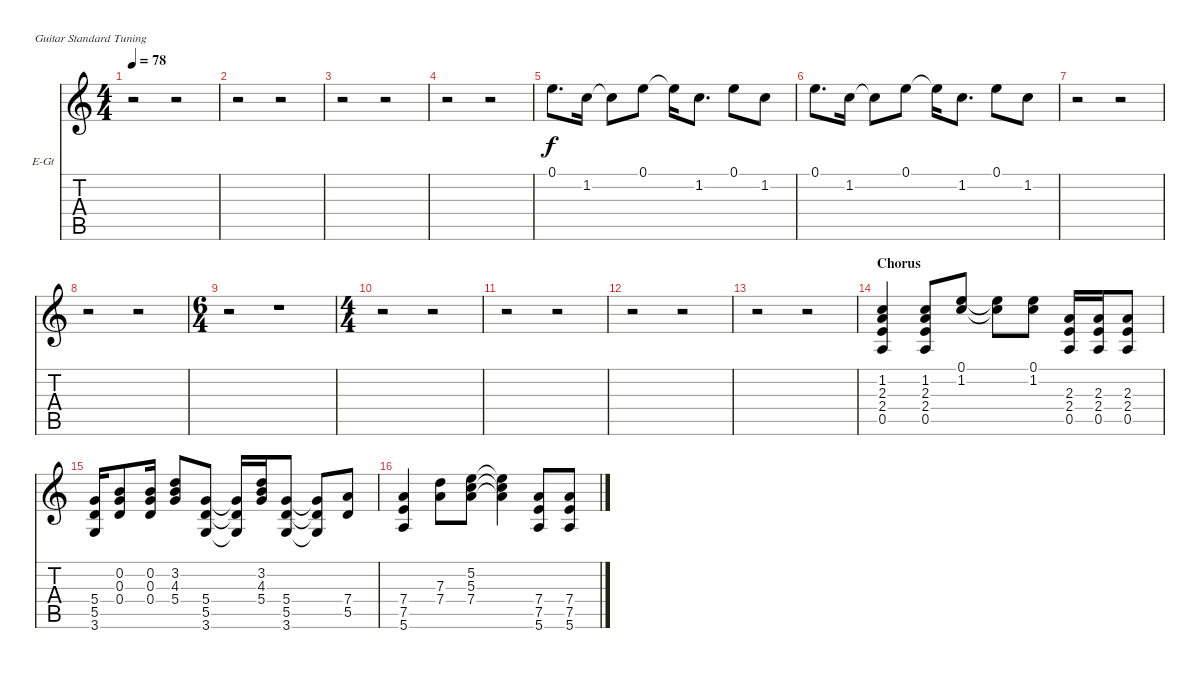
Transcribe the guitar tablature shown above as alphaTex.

\defaultSystemsLayout 4
\bracketExtendMode nobrackets
\firstSystemTrackNameOrientation horizontal
\otherSystemsTrackNameOrientation horizontal
\track ("Stone Gossard (Clean)" "E-Gt") {instrument electricguitarclean}
\staff {score tabs}
\tuning (E4 B3 G3 D3 A2 E2)
\ts (4 4)
\tempo 78
\clef g2
\ks c
r.2{dy f} r.2 |
r.2 r.2 |
r.2 r.2 |
r.2 r.2 |
0.1.8{d} 1.2.16 1.2{t}.8 0.1.8 0.1{t}.16 1.2.8{d} 0.1.8 1.2.8 |
0.1.8{d} 1.2.16 1.2{t}.8 0.1.8 0.1{t}.16 1.2.8{d} 0.1.8 1.2.8 |
r.2 r.2 |
r.2 r.2 |
\ts (6 4)
r.2 r.1 |
\ts (4 4)
r.2 r.2 |
r.2 r.2 |
r.2 r.2 |
r.2 r.2 |
\section ("" "Chorus")
(1.2 2.3 2.4 0.5).4 (1.2 2.3 2.4 0.5).8 (0.1 1.2).8 (0.1{t} 1.2{t}).8 (0.1 1.2).8 (2.3 2.4 0.5).16 (2.3 2.4 0.5).16 (2.3 2.4 0.5).8 |
(5.4 5.5 3.6).16 (0.2 0.3 0.4).8 (0.2 0.3 0.4).16 (3.2 4.3 5.4).8 (5.4 5.5 3.6).8 (5.4{t} 5.5{t} 3.6{t}).16 (3.2 4.3 5.4).16 (5.4 5.5 3.6).8 (5.4{t} 5.5{t} 3.6{t}).8 (7.4 5.5).8 |
(7.4 7.5 5.6).4 (7.3 7.4).8 (5.2 5.3 7.4).8 (5.2{t} 5.3{t} 7.4{t}).4 (7.4 7.5 5.6).8 (7.4 7.5 5.6).8
